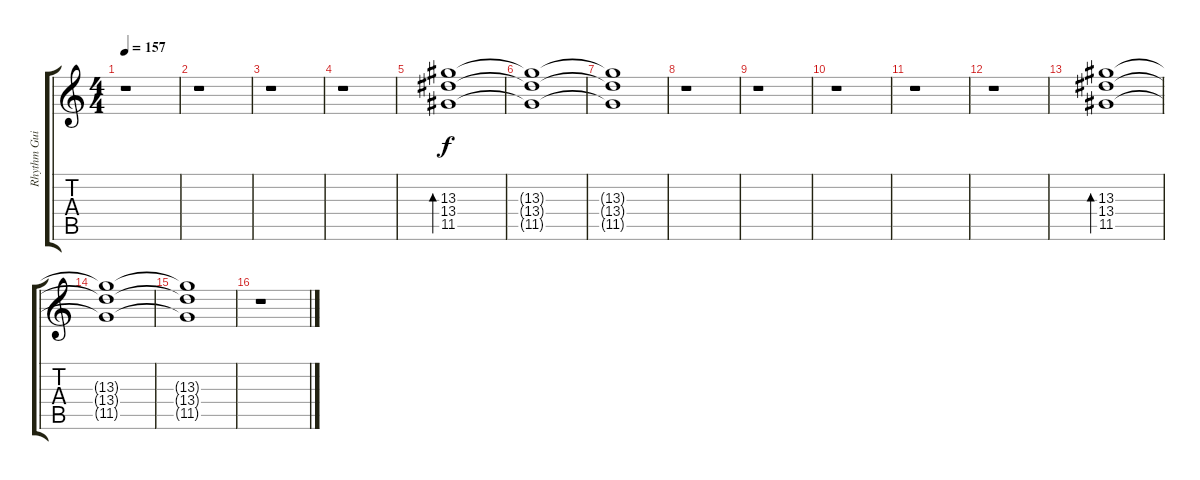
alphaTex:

\track ("Rhythm Guitar (Left)" "Rhythm Gui") {instrument overdrivenguitar}
\staff {score tabs}
\tuning (E4 B3 G3 D3 A2 E2) {hide}
\ts (4 4)
\tempo 157
\clef g2
\ks c
r.1{dy f} |
r.1 |
r.1 |
r.1 |
(13.3 13.4 11.5).1{bd 240 volume 0} |
(13.3{t} 13.4{t} 11.5{t}).1 |
(13.3{t} 13.4{t} 11.5{t}).1 |
r.1{volume 13} |
r.1 |
r.1 |
r.1 |
r.1 |
(13.3 13.4 11.5).1{bd 240 volume 0} |
(13.3{t} 13.4{t} 11.5{t}).1 |
(13.3{t} 13.4{t} 11.5{t}).1 |
r.1{volume 13}
